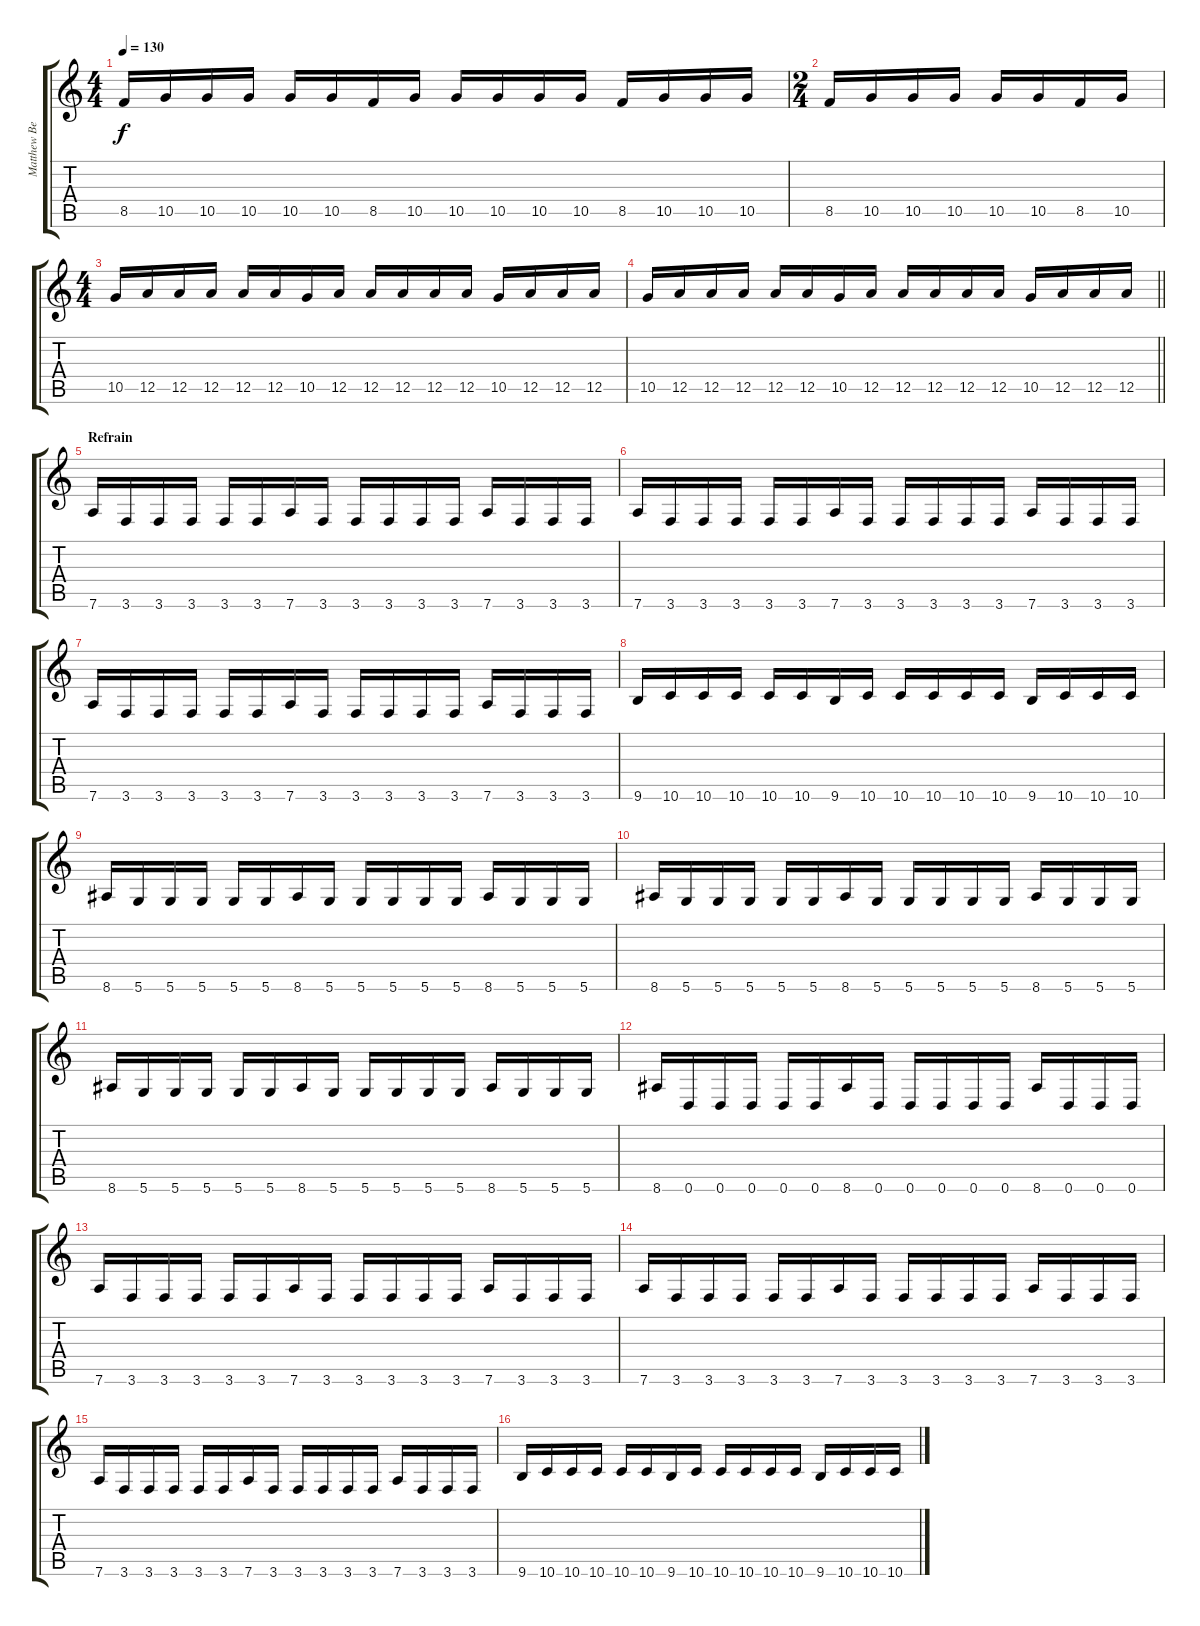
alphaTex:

\track ("Matthew Bellamy" "Matthew Be") {instrument distortionguitar}
\staff {score tabs}
\tuning (E4 B3 G3 D3 A2 D2) {hide}
\ts (4 4)
\tempo 130
\clef g2
\ks c
8.5.16{dy f} 10.5.16 10.5.16 10.5.16 10.5.16 10.5.16 8.5.16 10.5.16 10.5.16 10.5.16 10.5.16 10.5.16 8.5.16 10.5.16 10.5.16 10.5.16 |
\ts (2 4)
8.5.16 10.5.16 10.5.16 10.5.16 10.5.16 10.5.16 8.5.16 10.5.16 |
\ts (4 4)
10.5.16 12.5.16 12.5.16 12.5.16 12.5.16 12.5.16 10.5.16 12.5.16 12.5.16 12.5.16 12.5.16 12.5.16 10.5.16 12.5.16 12.5.16 12.5.16 |
\barLineRight lightlight
10.5.16 12.5.16 12.5.16 12.5.16 12.5.16 12.5.16 10.5.16 12.5.16 12.5.16 12.5.16 12.5.16 12.5.16 10.5.16 12.5.16 12.5.16 12.5.16 |
\section ("" "Refrain")
7.6.16 3.6.16 3.6.16 3.6.16 3.6.16 3.6.16 7.6.16 3.6.16 3.6.16 3.6.16 3.6.16 3.6.16 7.6.16 3.6.16 3.6.16 3.6.16 |
7.6.16 3.6.16 3.6.16 3.6.16 3.6.16 3.6.16 7.6.16 3.6.16 3.6.16 3.6.16 3.6.16 3.6.16 7.6.16 3.6.16 3.6.16 3.6.16 |
7.6.16 3.6.16 3.6.16 3.6.16 3.6.16 3.6.16 7.6.16 3.6.16 3.6.16 3.6.16 3.6.16 3.6.16 7.6.16 3.6.16 3.6.16 3.6.16 |
9.6.16 10.6.16 10.6.16 10.6.16 10.6.16 10.6.16 9.6.16 10.6.16 10.6.16 10.6.16 10.6.16 10.6.16 9.6.16 10.6.16 10.6.16 10.6.16 |
8.6.16 5.6.16 5.6.16 5.6.16 5.6.16 5.6.16 8.6.16 5.6.16 5.6.16 5.6.16 5.6.16 5.6.16 8.6.16 5.6.16 5.6.16 5.6.16 |
8.6.16 5.6.16 5.6.16 5.6.16 5.6.16 5.6.16 8.6.16 5.6.16 5.6.16 5.6.16 5.6.16 5.6.16 8.6.16 5.6.16 5.6.16 5.6.16 |
8.6.16 5.6.16 5.6.16 5.6.16 5.6.16 5.6.16 8.6.16 5.6.16 5.6.16 5.6.16 5.6.16 5.6.16 8.6.16 5.6.16 5.6.16 5.6.16 |
8.6.16 0.6.16 0.6.16 0.6.16 0.6.16 0.6.16 8.6.16 0.6.16 0.6.16 0.6.16 0.6.16 0.6.16 8.6.16 0.6.16 0.6.16 0.6.16 |
7.6.16 3.6.16 3.6.16 3.6.16 3.6.16 3.6.16 7.6.16 3.6.16 3.6.16 3.6.16 3.6.16 3.6.16 7.6.16 3.6.16 3.6.16 3.6.16 |
7.6.16 3.6.16 3.6.16 3.6.16 3.6.16 3.6.16 7.6.16 3.6.16 3.6.16 3.6.16 3.6.16 3.6.16 7.6.16 3.6.16 3.6.16 3.6.16 |
7.6.16 3.6.16 3.6.16 3.6.16 3.6.16 3.6.16 7.6.16 3.6.16 3.6.16 3.6.16 3.6.16 3.6.16 7.6.16 3.6.16 3.6.16 3.6.16 |
9.6.16 10.6.16 10.6.16 10.6.16 10.6.16 10.6.16 9.6.16 10.6.16 10.6.16 10.6.16 10.6.16 10.6.16 9.6.16 10.6.16 10.6.16 10.6.16
